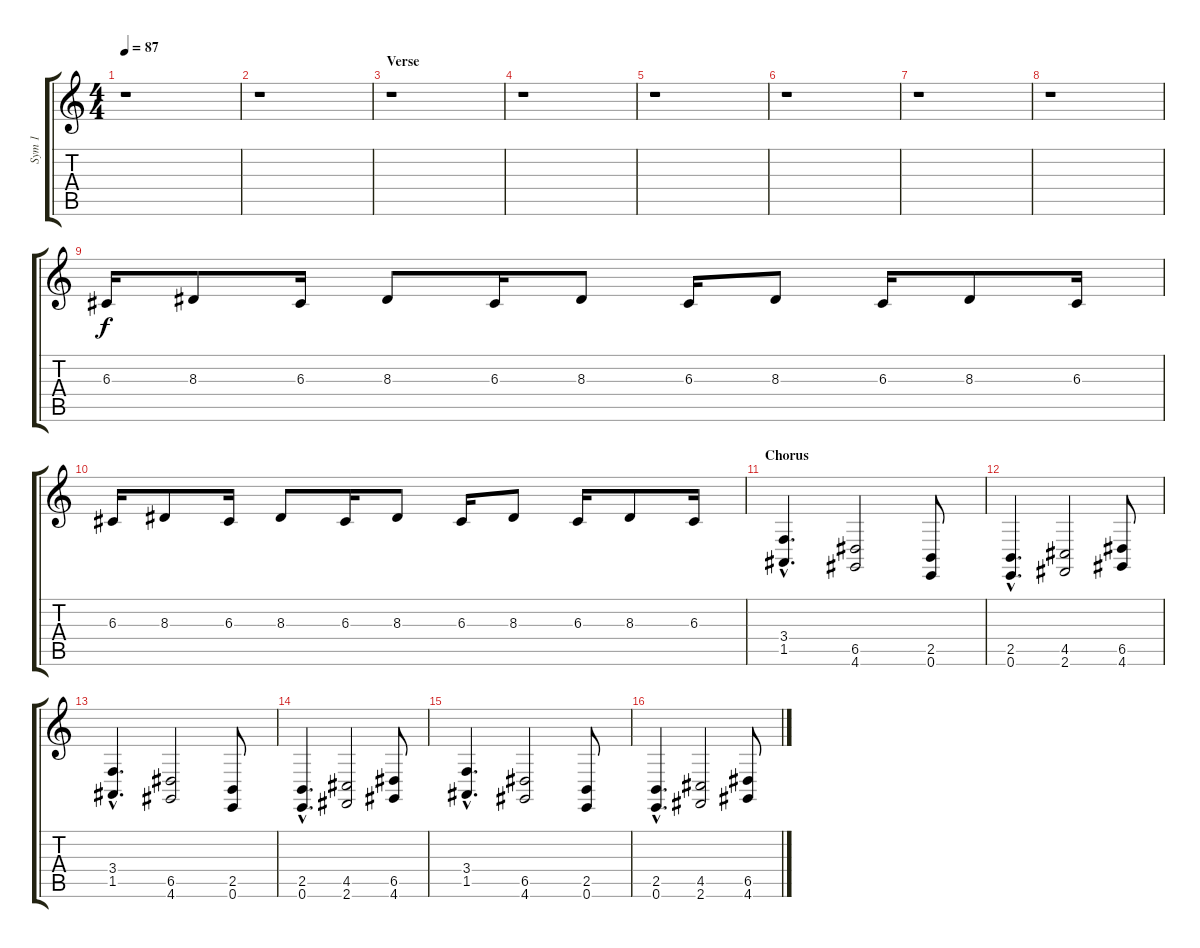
\track ("Sym 1" "Sym 1") {instrument stringensemble1}
\staff {score tabs}
\tuning (E4 B3 G3 D3 A2 E2) {hide}
\ts (4 4)
\tempo 87
\clef g2
\ks c
r.1{dy f} |
r.1 |
\section ("" "Verse")
r.1 |
r.1 |
r.1 |
r.1 |
r.1 |
r.1 |
6.3.16 8.3.8 6.3.16 8.3.8 6.3.16 8.3.8 6.3.16 8.3.8 6.3.16 8.3.8 6.3.16 |
6.3.16 8.3.8 6.3.16 8.3.8 6.3.16 8.3.8 6.3.16 8.3.8 6.3.16 8.3.8 6.3.16 |
\section ("" "Chorus")
(3.4{hac} 1.5{hac}).4{d} (6.5 4.6).2 (2.5 0.6).8 |
(2.5{hac} 0.6{hac}).4{d} (4.5 2.6).2 (6.5 4.6).8 |
(3.4{hac} 1.5{hac}).4{d} (6.5 4.6).2 (2.5 0.6).8 |
(2.5{hac} 0.6{hac}).4{d} (4.5 2.6).2 (6.5 4.6).8 |
(3.4{hac} 1.5{hac}).4{d} (6.5 4.6).2 (2.5 0.6).8 |
(2.5{hac} 0.6{hac}).4{d} (4.5 2.6).2 (6.5 4.6).8
